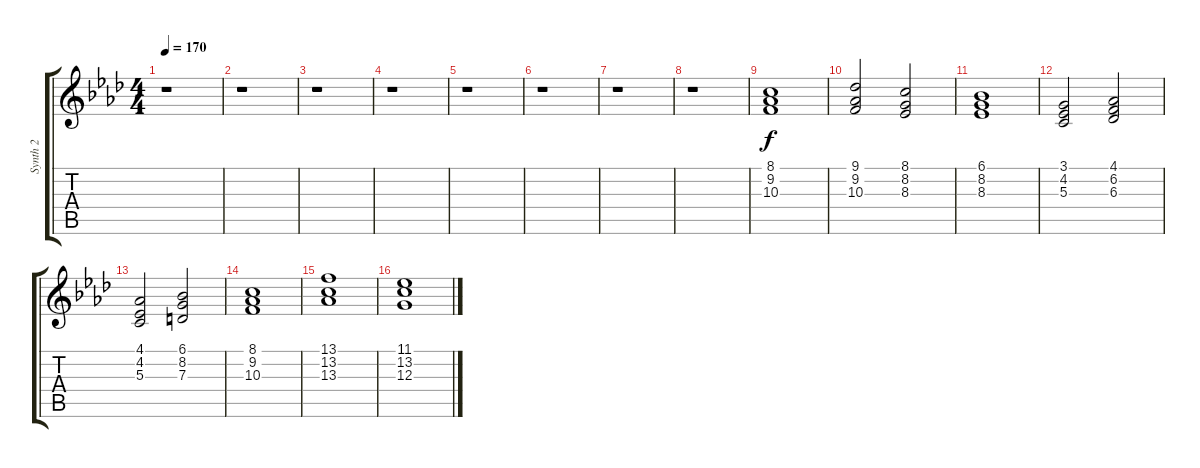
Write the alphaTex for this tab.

\track ("Synth 2" "Synth 2") {instrument stringensemble1}
\staff {score tabs}
\tuning (E4 B3 G3 D3 A2 E2) {hide}
\ts (4 4)
\tempo 170
\clef g2
\ks fminor
r.1{dy mf} |
r.1 |
r.1 |
r.1 |
r.1 |
r.1 |
r.1 |
r.1 |
(8.1 9.2 10.3).1{dy f} |
(9.1 9.2 10.3).2 (8.1 8.2 8.3).2 |
(6.1 8.2 8.3).1 |
(3.1 4.2 5.3).2 (4.1 6.2 6.3).2 |
(4.1 4.2 5.3).2 (6.1 8.2 7.3).2 |
(8.1 9.2 10.3).1 |
(13.1 13.2 13.3).1 |
(11.1 13.2 12.3).1
